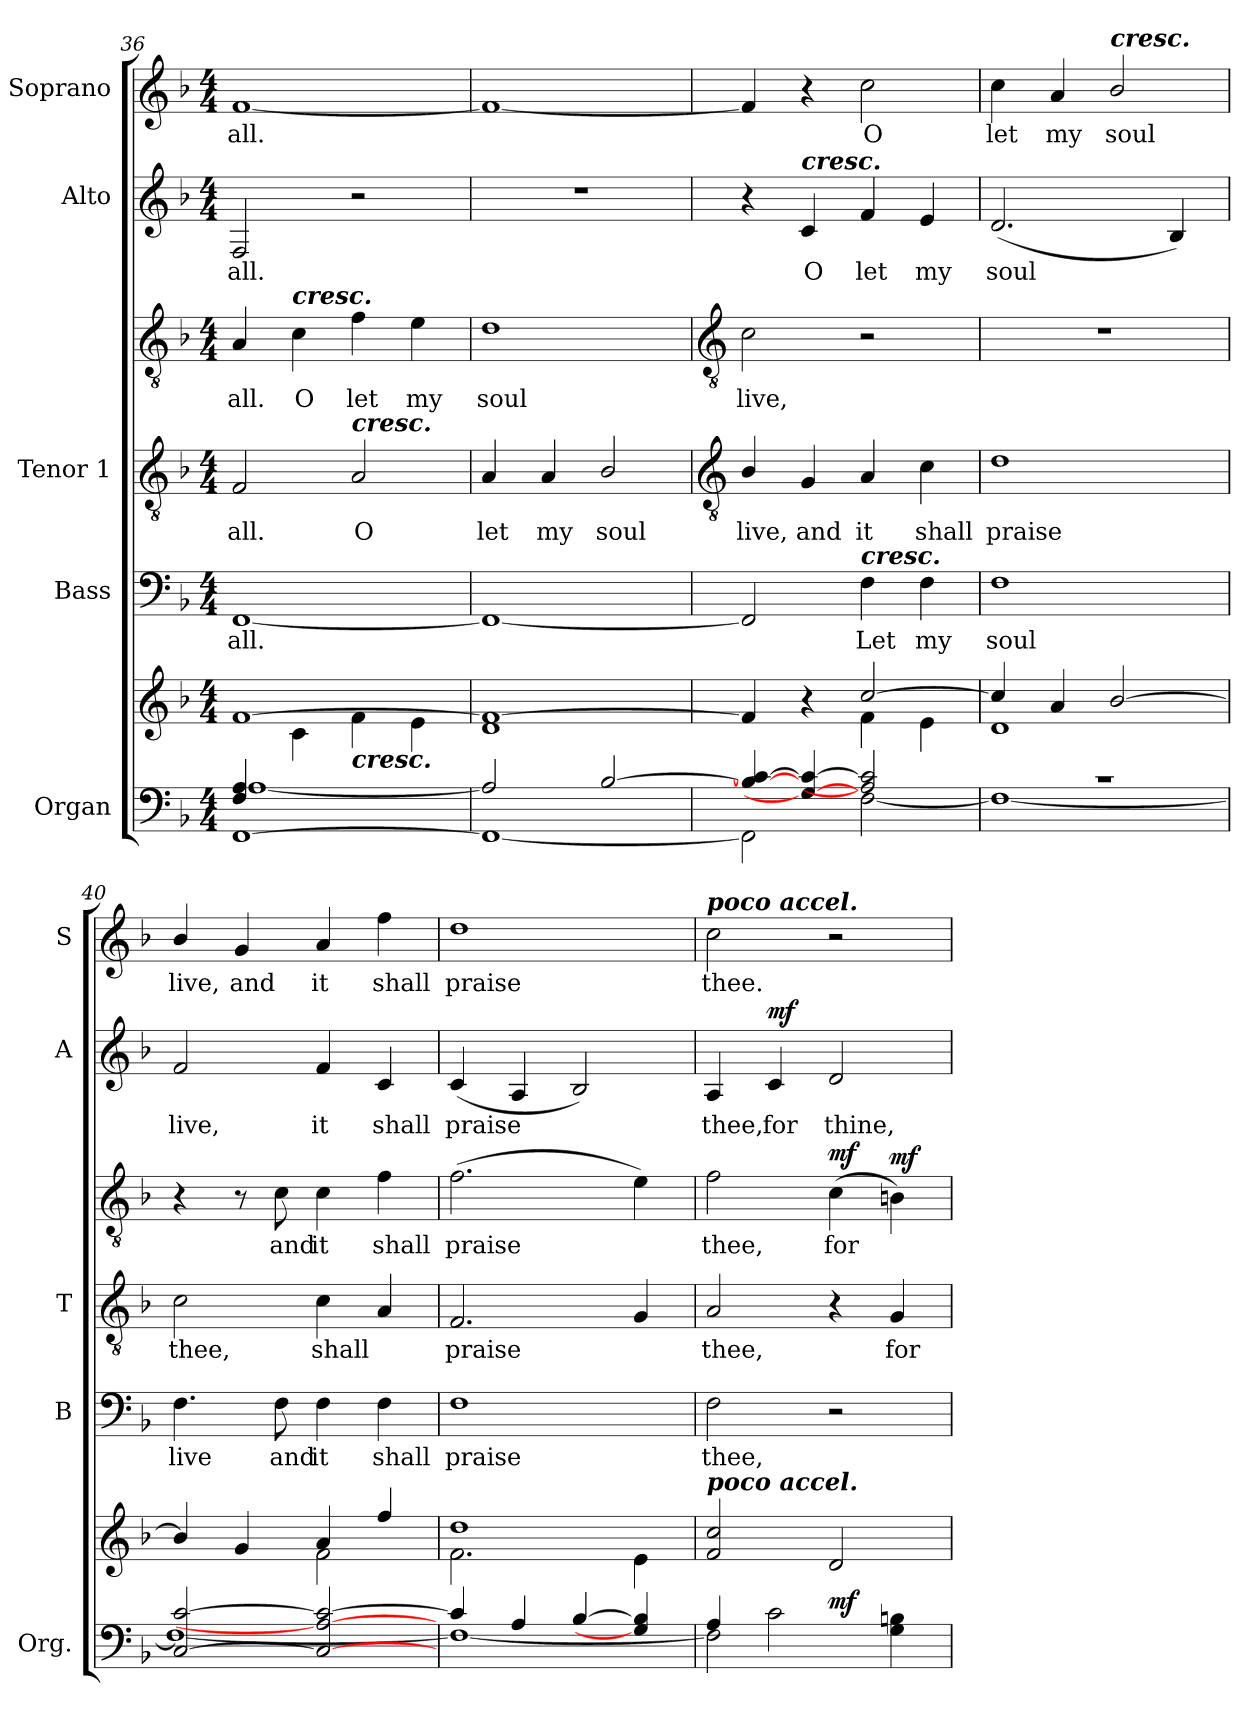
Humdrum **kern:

**kern	**kern	**dynam	**kern	**text	**kern	**text	**kern	**text	**dynam	**kern	**text	**dynam	**kern	**text
*part5	*part5	*part5	*part4	*part4	*part3	*part3	*part3	*part3	*part3	*part2	*part2	*part2	*part1	*part1
*staff7	*staff6	*staff6/7	*staff5	*staff5	*staff4	*staff4	*staff3	*staff3	*staff3/4	*staff2	*staff2	*staff2	*staff1	*staff1
*I"Organ	*	*	*I"Bass	*	*I"Tenor 1	*	*	*	*	*I"Alto	*	*	*I"Soprano	*
*I'Org.	*	*	*I'B	*	*I'T	*	*	*	*	*I'A	*	*	*I'S	*
*clefF4	*clefG2	*	*clefF4	*	*clefGv2	*	*clefGv2	*	*	*clefG2	*	*	*clefG2	*
*k[b-]	*k[b-]	*	*k[b-]	*	*k[b-]	*	*k[b-]	*	*	*k[b-]	*	*	*k[b-]	*
*F:	*F:	*	*F:	*	*F:	*	*F:	*	*	*F:	*	*	*F:	*
*M4/4	*M4/4	*	*M4/4	*	*M4/4	*	*M4/4	*	*	*M4/4	*	*	*M4/4	*
=36	=36	=36	=36	=36	=36	=36	=36	=36	=36	=36	=36	=36	=36	=36
*^	*^	*	*	*	*	*	*	*	*	*	*	*	*	*
*	*^	*	*	*	*	*	*	*	*	*	*	*	*	*	*	*
!	!	!	!	!	!	!	!LO:LY:b	!	!LO:LY:b	!	!LO:LY:b	!	!	!LO:LY:b	!	!	!LO:LY:b
4F/ 4A/	[1A/	[1FF	[1f/	4ryy	.	[1FF	all.	2F	all.	4A	all.	.	2F	all.	.	[1f	all.
!	!	!	!	!	!	!	!	!	!	!LO:TX:a:Bi:t=cresc.	!	!	!	!	!	!	!
!	!	!	!	!	!	!	!	!	!	!	!LO:LY:b	!	!	!	!	!	!
2.ryy	.	.	.	4c\	.	.	.	.	.	4c	O	.	.	.	.	.	.
!	!	!	!	!	!	!	!	!LO:TX:a:Bi:t=cresc.	!	!	!	!	!	!	!	!	!
!	!	!	!	!LO:TX:b:Bi:t=cresc.	!	!	!	!	!	!	!	!	!	!	!	!	!
!	!	!	!	!	!	!	!	!	!LO:LY:b	!	!LO:LY:b	!	!	!	!	!	!
.	.	.	.	4f\	.	.	.	2A	O	4f	let	.	2r	.	.	.	.
!	!	!	!	!	!	!	!	!	!	!	!LO:LY:b	!	!	!	!	!	!
.	.	.	.	4e\	.	.	.	.	.	4e	my	.	.	.	.	.	.
*	*v	*v	*	*	*	*	*	*	*	*	*	*	*	*	*	*	*
=37	=37	=37	=37	=37	=37	=37	=37	=37	=37	=37	=37	=37	=37	=37	=37	=37
!	!	!	!	!	!	!	!	!LO:LY:b	!	!LO:LY:b	!	!	!	!	!	!
2A/]	1FF_	1f/_	1d\	.	1FF_	.	4A	let	1d	soul	.	1r	.	.	1f_	.
!	!	!	!	!	!	!	!	!LO:LY:b	!	!	!	!	!	!	!	!
.	.	.	.	.	.	.	4A	my	.	.	.	.	.	.	.	.
!	!	!	!	!	!	!	!	!LO:LY:b	!	!	!	!	!	!	!	!
[2B-/	.	.	.	.	.	.	2B-/	soul	.	.	.	.	.	.	.	.
!!LO:LB:g=z
=38	=38	=38	=38	=38	=38	=38	=38	=38	=38	=38	=38	=38	=38	=38	=38	=38
*	*	*	*	*	*	*	*clefGv2	*	*clefGv2	*	*	*	*	*	*	*
!	!	!	!	!	!	!	!	!LO:LY:b	!	!LO:LY:b	!	!	!	!	!	!
4B-/_ 4c/_	2FF\]	4f/]	2ryy	.	2FF]	.	4B-/	live,	2c	live,	.	4r	.	.	4f]	.
!	!	!	!	!	!	!	!	!	!	!	!	!LO:TX:a:Bi:t=cresc.	!	!	!	!
!	!	!	!	!	!	!	!	!LO:LY:b	!	!	!	!	!LO:LY:b	!	!	!
4G/_ 4c/_	.	4r	.	.	.	.	4G	and	.	.	.	4c	O	.	4r	.
!	!	!	!	!	!LO:TX:a:Bi:t=cresc.	!	!	!	!	!	!	!	!	!	!	!
!	!	!	!	!	!	!LO:LY:b	!	!LO:LY:b	!	!	!	!	!LO:LY:b	!	!	!LO:LY:b
2A/] 2c/]	[2F\	[2cc/	4f\	.	4F	Let	4A	it	2r	.	.	4f	let	.	2cc	O
!	!	!	!	!	!	!LO:LY:b	!	!LO:LY:b	!	!	!	!	!LO:LY:b	!	!	!
.	.	.	4e\	.	4F	my	4c	shall	.	.	.	4e	my	.	.	.
=39	=39	=39	=39	=39	=39	=39	=39	=39	=39	=39	=39	=39	=39	=39	=39	=39
!	!	!	!	!	!	!LO:LY:b	!	!LO:LY:b	!	!	!	!	!LO:LY:b	!	!	!LO:LY:b
1r	1F\_	4cc/]	1d\	.	1F	soul	1d	praise	1r	.	.	(<2.d	soul	.	4cc	let
!	!	!	!	!	!	!	!	!	!	!	!	!	!	!	!	!LO:LY:b
.	.	4a/	.	.	.	.	.	.	.	.	.	.	.	.	4a	my
!	!	!	!	!	!	!	!	!	!	!	!	!	!	!	!LO:TX:a:Bi:t=cresc.	!
!	!	!	!	!	!	!	!	!	!	!	!	!	!	!	!	!LO:LY:b
.	.	[2b-/	.	.	.	.	.	.	.	.	.	.	.	.	2b-/	soul
.	.	.	.	.	.	.	.	.	.	.	.	4B-)	.	.	.	.
=40	=40	=40	=40	=40	=40	=40	=40	=40	=40	=40	=40	=40	=40	=40	=40	=40
!	!	!	!	!	!	!LO:LY:b	!	!LO:LY:b	!	!	!	!	!LO:LY:b	!	!	!LO:LY:b
[2C/ [2c/	1F\_	4b-/]	2ryy	.	4.F	live	2c	thee,	4r	.	.	2f	live,	.	4b-/	live,
!	!	!	!	!	!	!	!	!	!	!	!	!	!	!	!	!LO:LY:b
.	.	4g/	.	.	.	.	.	.	8r	.	.	.	.	.	4g	and
!	!	!	!	!	!	!LO:LY:b	!	!	!	!LO:LY:b	!	!	!	!	!	!
.	.	.	.	.	8F	and	.	.	8c	and	.	.	.	.	.	.
!	!	!	!	!	!	!LO:LY:b	!	!LO:LY:b	!	!LO:LY:b	!	!	!LO:LY:b	!	!	!LO:LY:b
2C/_ 2A/_ 2c/_	.	4a/	2f\	.	4F	it	4c	shall	4c	it	.	4f	it	.	4a	it
!	!	!	!	!	!	!LO:LY:b	!	!	!	!LO:LY:b	!	!	!LO:LY:b	!	!	!LO:LY:b
.	.	4ff/	.	.	4F	shall	4A	.	4f	shall	.	4c	shall	.	4ff	shall
=41	=41	=41	=41	=41	=41	=41	=41	=41	=41	=41	=41	=41	=41	=41	=41	=41
!	!	!	!	!	!	!LO:LY:b	!	!LO:LY:b	!	!LO:LY:b	!	!	!LO:LY:b	!	!	!LO:LY:b
4c/]	1F\_	1dd/	2.f\	.	1F	praise	2.F	praise	(>2.f	praise	.	(<4c	praise	.	1dd	praise
4A/	.	.	.	.	.	.	.	.	.	.	.	4A	.	.	.	.
[4B-/	.	.	.	.	.	.	.	.	.	.	.	2B-)	.	.	.	.
4G/] 4B-/]	.	.	4e\	.	.	.	4G	.	4e)	.	.	.	.	.	.	.
=42	=42	=42	=42	=42	=42	=42	=42	=42	=42	=42	=42	=42	=42	=42	=42	=42
!	!	!	!	!	!	!	!	!	!	!	!	!	!	!	!LO:TX:a:Bi:t=poco accel.	!
!	!	!LO:TX:a:Bi:t=poco accel.	!	!	!	!	!	!	!	!	!	!	!	!	!	!
!	!	!	!	!	!	!LO:LY:b	!	!LO:LY:b	!	!LO:LY:b	!	!	!LO:LY:b	!	!	!LO:LY:b
4A/	2F\]	2f/ 2cc/	1ryy	.	2F	thee,	2A	thee,	2f	thee,	.	4A	thee,	.	2cc	thee.
!	!	!	!	!	!	!	!	!	!	!	!	!	!LO:LY:b	!LO:DY:b	!	!
2c\	.	.	.	.	.	.	.	.	.	.	.	4c	for	mf	.	.
!	!	!	!	!LO:DY:b	!	!	!	!	!	!LO:LY:b	!LO:DY:b	!	!LO:LY:b	!	!	!
.	2ryy	2d/	.	mf	2r	.	4r	.	(>4c	for	mf	2d	thine,	.	2r	.
!	!	!	!	!	!	!	!	!LO:LY:b	!	!	!LO:DY:b=2	!	!	!	!	!
4G\ 4Bn\	.	.	.	.	.	.	4G	for	4Bn)	.	mf	.	.	.	.	.
*v	*v	*	*	*	*	*	*	*	*	*	*	*	*	*	*	*
*	*v	*v	*	*	*	*	*	*	*	*	*	*	*	*	*
=	=	=	=	=	=	=	=	=	=	=	=	=	=	=
*-	*-	*-	*-	*-	*-	*-	*-	*-	*-	*-	*-	*-	*-	*-
